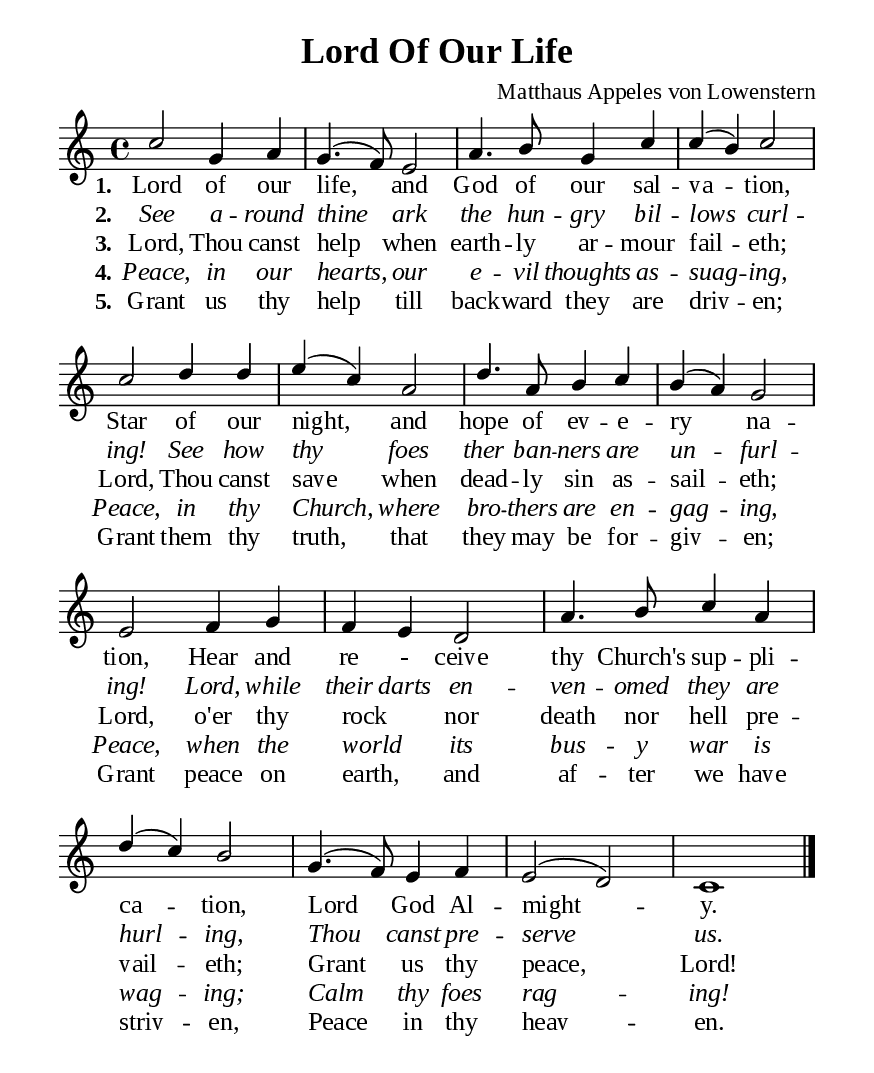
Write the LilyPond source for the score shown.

\version "2.18.2"

\header {
  title = "Lord Of Our Life"
  composer = "Matthaus Appeles von Lowenstern"
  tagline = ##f
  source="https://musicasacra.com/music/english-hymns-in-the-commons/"
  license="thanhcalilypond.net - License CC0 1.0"
}

global= {
  \key c \major
  \time 4/4
  \override Score.BarNumber.break-visibility = ##(#f #f #f)
}

\paper {
  #(set-paper-size "a5")
  top-margin = 10\mm
  bottom-margin = 10\mm
  left-margin = 10\mm
  right-margin = 10\mm
  indent = #0
  #(define fonts
	 (make-pango-font-tree "Liberation Serif"
	 		       "Liberation Serif"
			       "Liberation Serif"
			       (/ 20 20)))
  system-system-spacing = #'((basic-distance . 3) (padding . 3))
}

printItalic = \with {
  \override LyricText.font-shape = #'italic
}

% Verse music
musicVerseSoprano = \relative c' {
  %{	01	%} c'2 g4 a |
  %{	02	%} g4. (f8) e2 |
  %{	03	%} a4. b8 g4 c |
  %{	04	%} c (b) c2 |
  %{	05	%} c2 d4 d |
  %{	06	%} e (c) a2 |
  %{	07	%} d4. a8 b4 c |
  %{	08	%} b (a) g2 |
  %{	09	%} e2 f4 g |
  %{	10	%} f e d2 |
  %{	11	%} a'4. b8 c4 a |
  %{	12	%} d (c) b2 |
  %{	13	%} g4. (f8) e4 f |
  %{	14	%} e2 (d) |
  %{	15	%} c1 \bar "|."
}

% Verse lyrics
verseOne = \lyricmode {
  \set stanza = #"1."
  Lord of our life, and God of our sal -- va -- tion,
  Star of our night, and hope of ev -- e -- ry na -- tion,
  Hear and re - ceive thy Church's sup -- pli -- ca -- tion,
  Lord God Al -- might -- y.
}

verseTwo = \lyricmode {
  \set stanza = #"2."
  See a -- round thine ark the hun -- gry bil -- lows curl -- ing!
  See how thy foes ther ban -- ners are un -- furl -- ing!
  Lord, while their darts en -- ven -- omed they are hurl -- ing,
  Thou canst pre -- serve us.
}

verseThree = \lyricmode {
  \set stanza = #"3."
  Lord, Thou canst help when earth -- ly ar -- mour fail -- eth;
  Lord, Thou canst save when dead -- ly sin as -- sail -- eth;
  Lord, o'er thy rock _ nor death nor hell pre -- vail -- eth;
  Grant us thy peace, Lord!
}

verseFour = \lyricmode {
  \set stanza = #"4."
  Peace, in our hearts, our e -- vil thoughts as -- suag -- ing,
  Peace, in thy Church, where bro -- thers are en -- gag -- ing,
  Peace, when the world _ its bus -- y war is wag -- ing;
  Calm thy foes rag -- ing!
}

verseFive = \lyricmode {
  \set stanza = #"5."
  Grant us thy help till back -- ward they are driv -- en;
  Grant them thy truth, that they may be for -- giv -- en;
  Grant peace on earth, _ and af -- ter we have striv -- en,
  Peace in thy heav -- en.
}

% Layout
\score {
    \new ChoirStaff <<
      \new Staff <<
        \clef "treble"
        \new Voice = "sopranos" { \global \stemUp \slurUp \musicVerseSoprano }
      >>
      \new Lyrics \lyricsto sopranos \verseOne
      \new Lyrics \printItalic \lyricsto sopranos \verseTwo
      \new Lyrics \lyricsto sopranos \verseThree
      \new Lyrics \printItalic \lyricsto sopranos \verseFour
      \new Lyrics \lyricsto sopranos \verseFive
    >>
}
